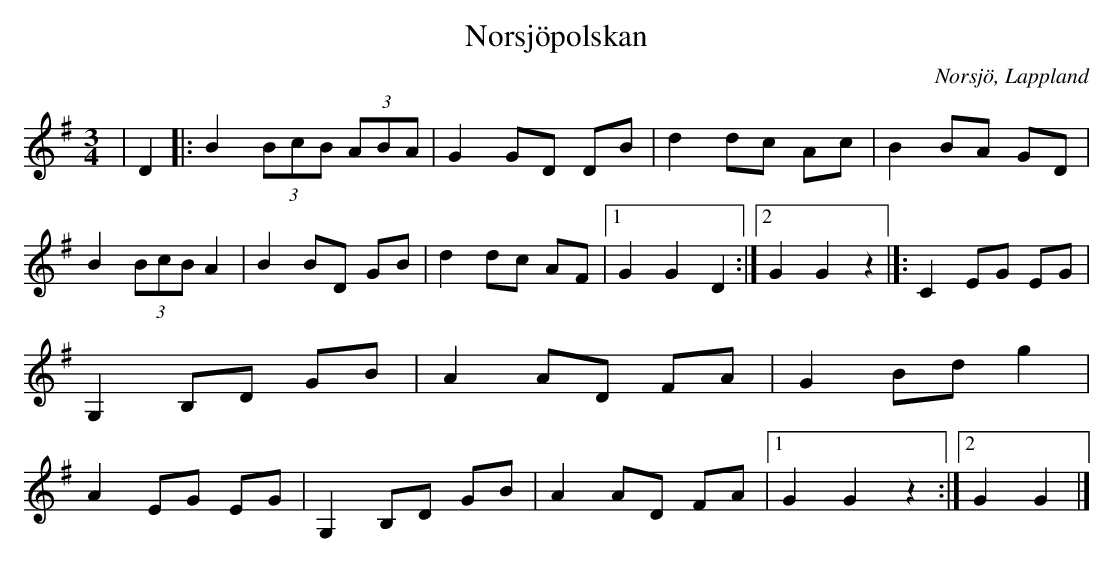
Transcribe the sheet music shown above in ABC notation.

X:1
T:Norsjöpolskan
O:Norsjö, Lappland
M:3/4
L:1/8
K:G
| D2|: B2 (3BcB (3ABA | G2 GD DB | d2 dc Ac | B2 BA GD | B2 (3BcB A2 | B2 BD GB | d2 dc AF |1 G2 G2 D2 :|2 G2 G2 z2 |]: C2 EG EG | G,2 B,D GB | A2 AD FA | G2 Bd g2 | A2 EG EG | G,2 B,D GB |A2 AD FA |1 G2 G2 z2 :|2 G2 G2 |]
